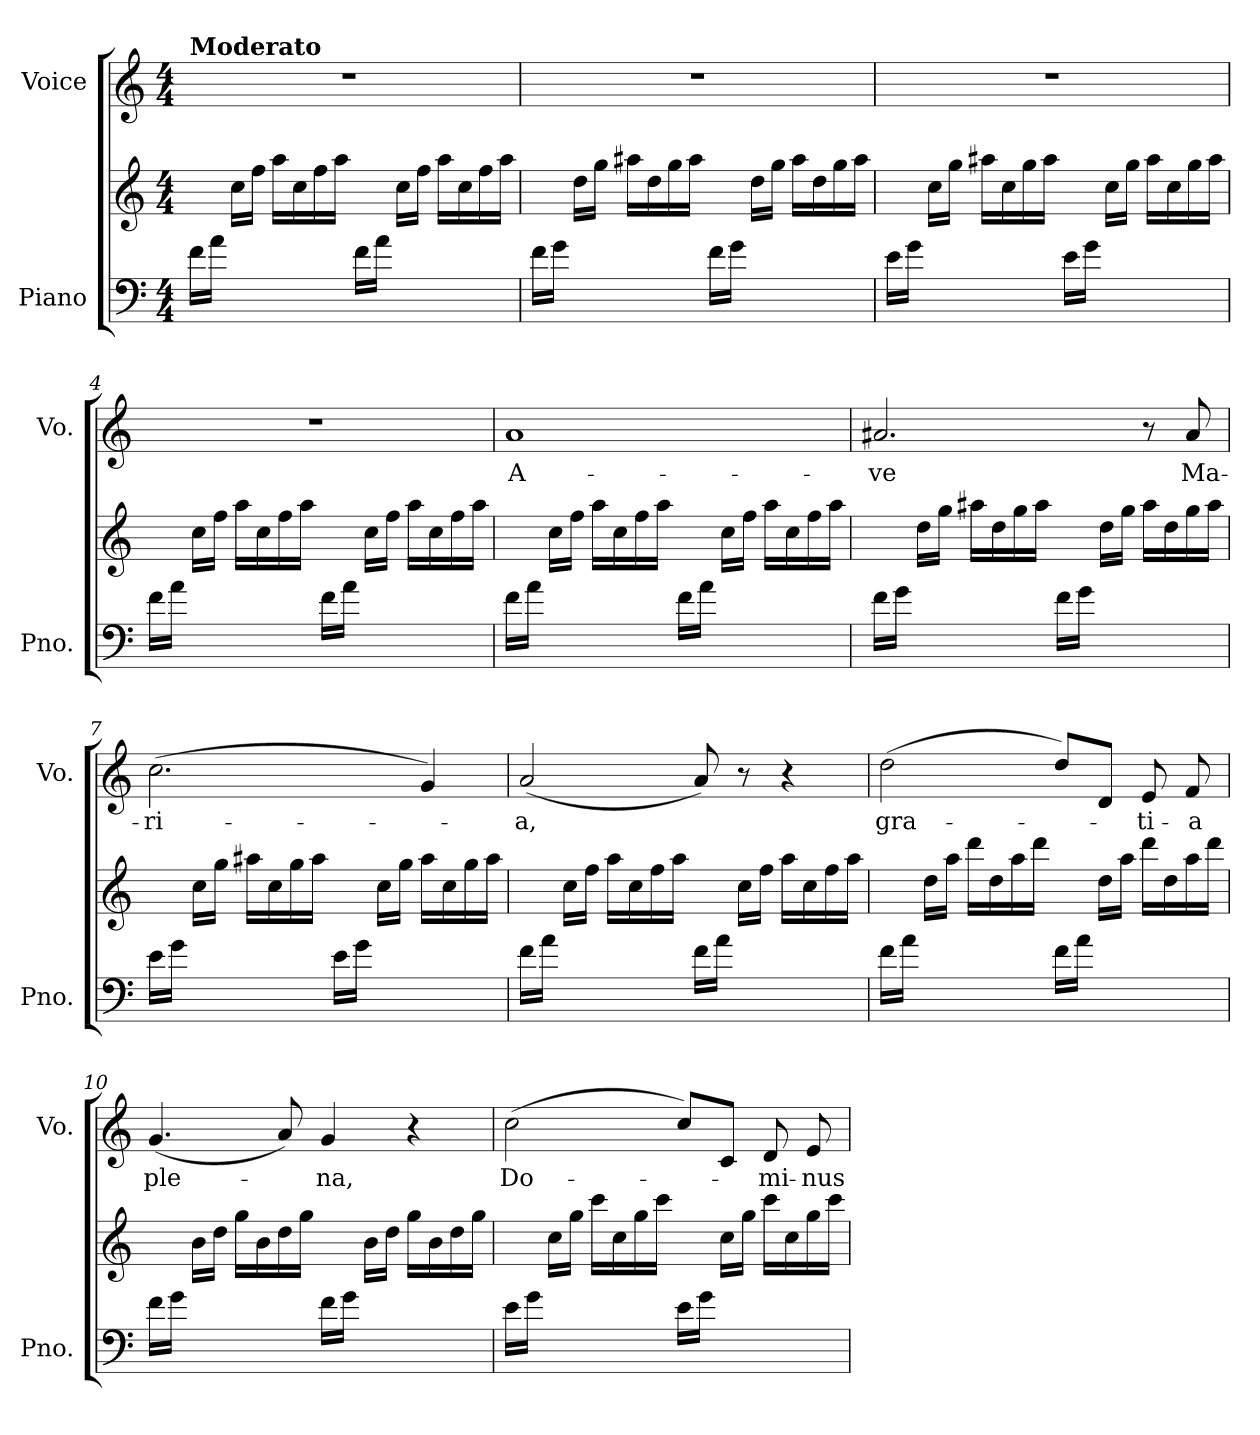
**kern	**kern	**kern	**text
*part2	*part2	*part1	*part1
*staff3	*staff2	*staff1	*staff1
*I"Piano	*	*I"Voice	*
*I'Pno.	*	*I'Vo.	*
*clefF4	*clefG2	*clefG2	*
*k[]	*k[]	*k[]	*
*M4/4	*M4/4	*M4/4	*
=1	=1	=1	=1
*^	*	*	*
!	!	!	!LO:TX:a:B:t=Moderato	!
16f\LL	1ryy	8ryy	1r	.
16a\JJ	.	.	.	.
4.ryy	.	16cc\LL	.	.
.	.	16ff\JJ	.	.
.	.	16aa\LL	.	.
.	.	16cc\	.	.
.	.	16ff\	.	.
.	.	16aa\JJ	.	.
16f\LL	.	8ryy	.	.
16a\JJ	.	.	.	.
4.ryy	.	16cc\LL	.	.
.	.	16ff\JJ	.	.
.	.	16aa\LL	.	.
.	.	16cc\	.	.
.	.	16ff\	.	.
.	.	16aa\JJ	.	.
=2	=2	=2	=2	=2
16f\LL	1ryy	8ryy	1r	.
16g\JJ	.	.	.	.
4.ryy	.	16dd\LL	.	.
.	.	16gg\JJ	.	.
.	.	16aa#X\LL	.	.
.	.	16dd\	.	.
.	.	16gg\	.	.
.	.	16aa#\JJ	.	.
16f\LL	.	8ryy	.	.
16g\JJ	.	.	.	.
4.ryy	.	16dd\LL	.	.
.	.	16gg\JJ	.	.
.	.	16aa#\LL	.	.
.	.	16dd\	.	.
.	.	16gg\	.	.
.	.	16aa#\JJ	.	.
=3	=3	=3	=3	=3
16e\LL	1ryy	8ryy	1r	.
16g\JJ	.	.	.	.
4.ryy	.	16cc\LL	.	.
.	.	16gg\JJ	.	.
.	.	16aa#X\LL	.	.
.	.	16cc\	.	.
.	.	16gg\	.	.
.	.	16aa#\JJ	.	.
16e\LL	.	8ryy	.	.
16g\JJ	.	.	.	.
4.ryy	.	16cc\LL	.	.
.	.	16gg\JJ	.	.
.	.	16aa#\LL	.	.
.	.	16cc\	.	.
.	.	16gg\	.	.
.	.	16aa#\JJ	.	.
!!LO:LB:g=z
=4	=4	=4	=4	=4
16f\LL	1ryy	8ryy	1r	.
16a\JJ	.	.	.	.
4.ryy	.	16cc\LL	.	.
.	.	16ff\JJ	.	.
.	.	16aa\LL	.	.
.	.	16cc\	.	.
.	.	16ff\	.	.
.	.	16aa\JJ	.	.
16f\LL	.	8ryy	.	.
16a\JJ	.	.	.	.
4.ryy	.	16cc\LL	.	.
.	.	16ff\JJ	.	.
.	.	16aa\LL	.	.
.	.	16cc\	.	.
.	.	16ff\	.	.
.	.	16aa\JJ	.	.
=5	=5	=5	=5	=5
16f\LL	1ryy	8ryy	1a	A-
16a\JJ	.	.	.	.
4.ryy	.	16cc\LL	.	.
.	.	16ff\JJ	.	.
.	.	16aa\LL	.	.
.	.	16cc\	.	.
.	.	16ff\	.	.
.	.	16aa\JJ	.	.
16f\LL	.	8ryy	.	.
16a\JJ	.	.	.	.
4.ryy	.	16cc\LL	.	.
.	.	16ff\JJ	.	.
.	.	16aa\LL	.	.
.	.	16cc\	.	.
.	.	16ff\	.	.
.	.	16aa\JJ	.	.
=6	=6	=6	=6	=6
16f\LL	1ryy	8ryy	2.a#X/	-ve
16g\JJ	.	.	.	.
4.ryy	.	16dd\LL	.	.
.	.	16gg\JJ	.	.
.	.	16aa#X\LL	.	.
.	.	16dd\	.	.
.	.	16gg\	.	.
.	.	16aa#\JJ	.	.
16f\LL	.	8ryy	.	.
16g\JJ	.	.	.	.
4.ryy	.	16dd\LL	.	.
.	.	16gg\JJ	.	.
.	.	16aa#\LL	8r	.
.	.	16dd\	.	.
.	.	16gg\	8a#/	Ma-
.	.	16aa#\JJ	.	.
!!LO:LB:g=z
=7	=7	=7	=7	=7
16e\LL	1ryy	8ryy	(2.cc\	-ri-
16g\JJ	.	.	.	.
4.ryy	.	16cc\LL	.	.
.	.	16gg\JJ	.	.
.	.	16aa#X\LL	.	.
.	.	16cc\	.	.
.	.	16gg\	.	.
.	.	16aa#\JJ	.	.
16e\LL	.	8ryy	.	.
16g\JJ	.	.	.	.
4.ryy	.	16cc\LL	.	.
.	.	16gg\JJ	.	.
.	.	16aa#\LL	4g/)	.
.	.	16cc\	.	.
.	.	16gg\	.	.
.	.	16aa#\JJ	.	.
=8	=8	=8	=8	=8
16f\LL	1ryy	8ryy	(2a/	-a,
16a\JJ	.	.	.	.
4.ryy	.	16cc\LL	.	.
.	.	16ff\JJ	.	.
.	.	16aa\LL	.	.
.	.	16cc\	.	.
.	.	16ff\	.	.
.	.	16aa\JJ	.	.
16f\LL	.	8ryy	8a/)	.
16a\JJ	.	.	.	.
4.ryy	.	16cc\LL	8r	.
.	.	16ff\JJ	.	.
.	.	16aa\LL	4r	.
.	.	16cc\	.	.
.	.	16ff\	.	.
.	.	16aa\JJ	.	.
=9	=9	=9	=9	=9
16f\LL	1ryy	8ryy	(2dd\	gra-
16a\JJ	.	.	.	.
4.ryy	.	16dd\LL	.	.
.	.	16aa\JJ	.	.
.	.	16ddd\LL	.	.
.	.	16dd\	.	.
.	.	16aa\	.	.
.	.	16ddd\JJ	.	.
16f\LL	.	8ryy	8dd/L)	.
16a\JJ	.	.	.	.
4.ryy	.	16dd\LL	8d/J	.
.	.	16aa\JJ	.	.
.	.	16ddd\LL	8e/	-ti-
.	.	16dd\	.	.
.	.	16aa\	8f/	-a
.	.	16ddd\JJ	.	.
!!LO:LB:g=z
=10	=10	=10	=10	=10
16f\LL	1ryy	8ryy	(4.g/	ple-
16g\JJ	.	.	.	.
4.ryy	.	16b\LL	.	.
.	.	16dd\JJ	.	.
.	.	16gg\LL	.	.
.	.	16b\	.	.
.	.	16dd\	8a/)	.
.	.	16gg\JJ	.	.
16f\LL	.	8ryy	4g/	-na,
16g\JJ	.	.	.	.
4.ryy	.	16b\LL	.	.
.	.	16dd\JJ	.	.
.	.	16gg\LL	4r	.
.	.	16b\	.	.
.	.	16dd\	.	.
.	.	16gg\JJ	.	.
=11	=11	=11	=11	=11
16e\LL	1ryy	8ryy	(2cc\	Do-
16g\JJ	.	.	.	.
4.ryy	.	16cc\LL	.	.
.	.	16gg\JJ	.	.
.	.	16ccc\LL	.	.
.	.	16cc\	.	.
.	.	16gg\	.	.
.	.	16ccc\JJ	.	.
16e\LL	.	8ryy	8cc/L)	.
16g\JJ	.	.	.	.
4.ryy	.	16cc\LL	8c/J	.
.	.	16gg\JJ	.	.
.	.	16ccc\LL	8d/	-mi-
.	.	16cc\	.	.
.	.	16gg\	8e/	-nus
.	.	16ccc\JJ	.	.
*v	*v	*	*	*
=	=	=	=
*-	*-	*-	*-
